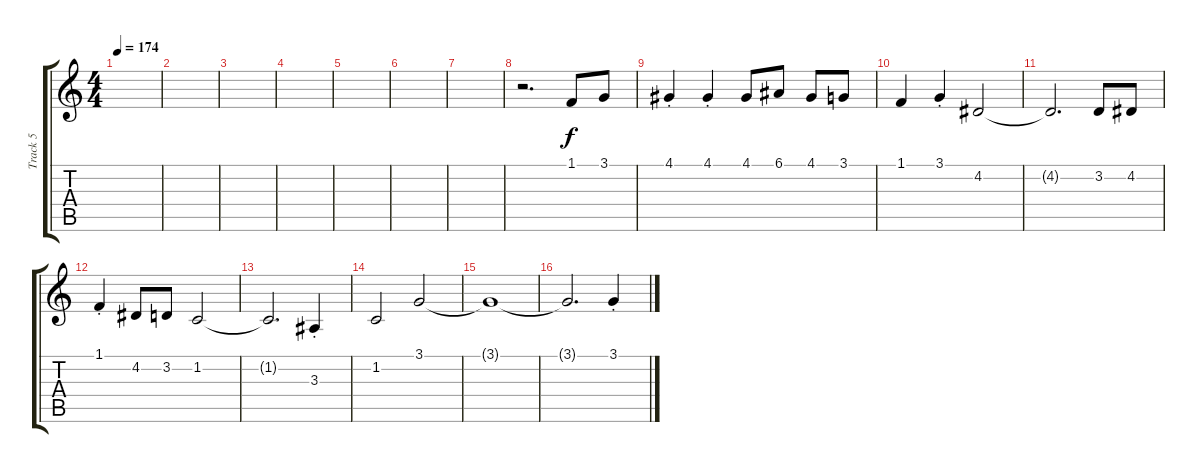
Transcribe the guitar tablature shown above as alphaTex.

\track ("Track 5" "Track 5") {instrument clarinet}
\staff {score tabs}
\tuning (E4 B3 G3 D3 A2 E2) {hide}
\ts (4 4)
\tempo 174
\clef g2
\ks c
|
|
|
|
|
|
|
r.2{d} 1.1.8 3.1.8 |
4.1{st}.4 4.1{st}.4 4.1.8 6.1.8 4.1.8 3.1.8 |
1.1.4 3.1{st}.4 4.2.2 |
4.2{t}.2{d} 3.2.8 4.2.8 |
1.1{st}.4 4.2.8 3.2.8 1.2.2 |
1.2{t}.2{d} 3.3{st}.4 |
1.2.2 3.1.2 |
3.1{t}.1 |
3.1{t}.2{d} 3.1{st}.4
